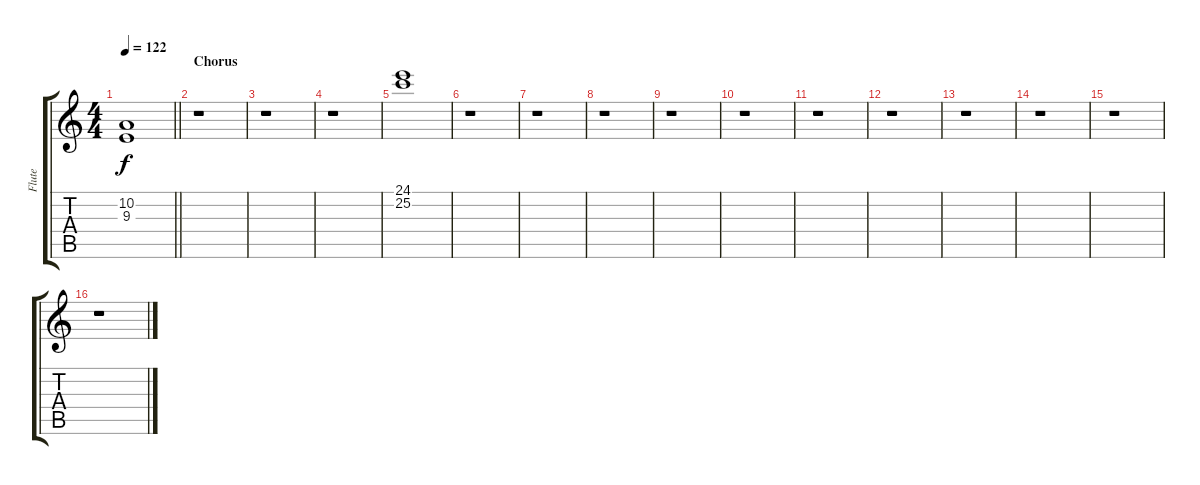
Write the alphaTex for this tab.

\track ("Flute" "Flute") {instrument panflute}
\staff {score tabs}
\tuning (E4 B3 G3 D3 A2 E2) {hide}
\ts (4 4)
\tempo 122
\clef g2
\barLineRight lightlight
\ks c
(10.2{t} 9.3{t}).1{dy f} |
\section ("" "Chorus")
r.1 |
r.1 |
r.1 |
(24.1 25.2).1{volume 7 balance 0 instrument rockorgan} |
r.1 |
r.1 |
r.1 |
r.1 |
r.1 |
r.1 |
r.1 |
r.1 |
r.1 |
r.1 |
r.1
